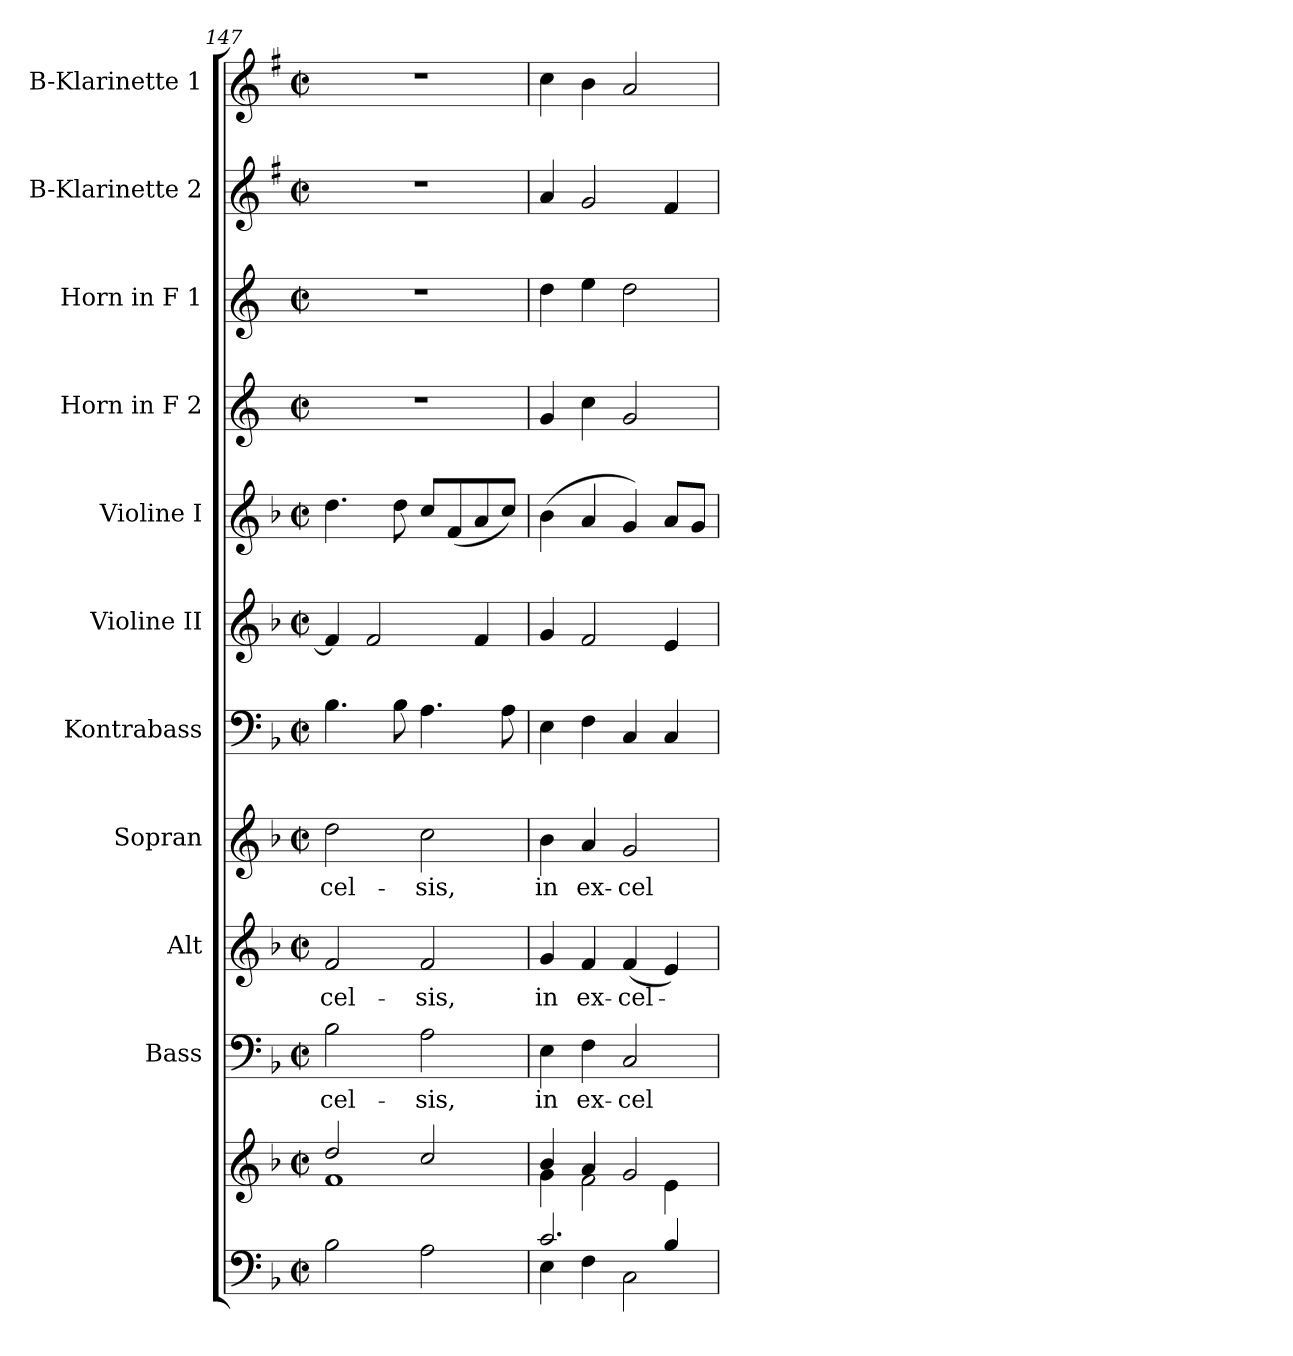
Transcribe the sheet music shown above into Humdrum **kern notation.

**kern	**kern	**kern	**text	**kern	**text	**kern	**text	**kern	**kern	**kern	**kern	**kern	**kern	**kern
*part11	*part11	*part10	*part10	*part9	*part9	*part8	*part8	*part7	*part6	*part5	*part4	*part3	*part2	*part1
*staff12	*staff11	*staff10	*staff10	*staff9	*staff9	*staff8	*staff8	*staff7	*staff6	*staff5	*staff4	*staff3	*staff2	*staff1
*	*	*I"Bass	*	*I"Alt	*	*I"Sopran	*	*I"Kontrabass	*I"Violine II	*I"Violine I	*I"Horn in F 2	*I"Horn in F 1	*I"B-Klarinette 2	*I"B-Klarinette 1
*	*	*I'B.	*	*I'A.	*	*I'S.	*	*I'Kb.	*I'Vl. II	*I'Vl. I	*	*	*I'B Kl. 2	*I'B Kl. 1
*clefF4	*clefG2	*clefF4	*	*clefG2	*	*clefG2	*	*clefF4	*clefG2	*clefG2	*clefG2	*clefG2	*clefG2	*clefG2
*	*	*	*	*	*	*	*	*ITrd7c12	*	*	*ITrd4c7	*ITrd4c7	*ITrd1c2	*ITrd1c2
*k[b-]	*k[b-]	*k[b-]	*	*k[b-]	*	*k[b-]	*	*k[b-]	*k[b-]	*k[b-]	*k[b-]	*k[b-]	*k[b-]	*k[b-]
*F:	*F:	*F:	*	*F:	*	*F:	*	*F:	*F:	*F:	*F:	*F:	*F:	*F:
*M2/2	*M2/2	*M2/2	*	*M2/2	*	*M2/2	*	*M2/2	*M2/2	*M2/2	*M2/2	*M2/2	*M2/2	*M2/2
*met(c|)	*met(c|)	*met(c|)	*	*met(c|)	*	*met(c|)	*	*met(c|)	*met(c|)	*met(c|)	*met(c|)	*met(c|)	*met(c|)	*met(c|)
=147	=147	=147	=147	=147	=147	=147	=147	=147	=147	=147	=147	=147	=147	=147
*	*^	*	*	*	*	*	*	*	*	*	*	*	*	*
!	!	!	!	!LO:LY:b	!	!LO:LY:b	!	!LO:LY:b	!	!	!	!	!	!	!
2B-\	2dd/	1f	2B-\	-cel-	2f/	-cel-	2dd\	-cel-	4.BB-\	4f/]	4.dd\	1r	1r	1r	1r
.	.	.	.	.	.	.	.	.	.	2f/	.	.	.	.	.
.	.	.	.	.	.	.	.	.	8BB-\	.	8dd\	.	.	.	.
!	!	!	!	!LO:LY:b	!	!LO:LY:b	!	!LO:LY:b	!	!	!	!	!	!	!
2A\	2cc/	.	2A\	-sis,	2f/	-sis,	2cc\	-sis,	4.AA\	.	8cc/L	.	.	.	.
.	.	.	.	.	.	.	.	.	.	.	(<8f/	.	.	.	.
.	.	.	.	.	.	.	.	.	.	4f/	8a/	.	.	.	.
.	.	.	.	.	.	.	.	.	8AA\	.	8cc/J)	.	.	.	.
=148	=148	=148	=148	=148	=148	=148	=148	=148	=148	=148	=148	=148	=148	=148	=148
*^	*	*	*	*	*	*	*	*	*	*	*	*	*	*	*
!	!	!	!	!	!LO:LY:b	!	!LO:LY:b	!	!LO:LY:b	!	!	!	!	!	!	!
2.c/	4E\	4b-/	4g\	4E\	in	4g/	in	4b-\	in	4EE\	4g/	(>4b-\	4c/	4g\	4g/	4b-\
!	!	!	!	!	!LO:LY:b	!	!LO:LY:b	!	!LO:LY:b	!	!	!	!	!	!	!
.	4F\	4a/	2f\	4F\	ex-	4f/	ex-	4a/	ex-	4FF\	2f/	4a/	4f\	4a\	2f/	4a\
!	!	!	!	!	!LO:LY:b	!	!LO:LY:b	!	!LO:LY:b	!	!	!	!	!	!	!
.	2C\	2g/	.	2C/	-cel-	(<4f/	-cel-	2g/	-cel-	4CC/	.	4g/)	2c/	2g\	.	2g/
4B-/	.	.	4e\	.	.	4e/)	.	.	.	4CC/	4e/	8a/L	.	.	4e/	.
.	.	.	.	.	.	.	.	.	.	.	.	8g/J	.	.	.	.
*v	*v	*	*	*	*	*	*	*	*	*	*	*	*	*	*	*
*	*v	*v	*	*	*	*	*	*	*	*	*	*	*	*	*
=	=	=	=	=	=	=	=	=	=	=	=	=	=	=
*-	*-	*-	*-	*-	*-	*-	*-	*-	*-	*-	*-	*-	*-	*-
